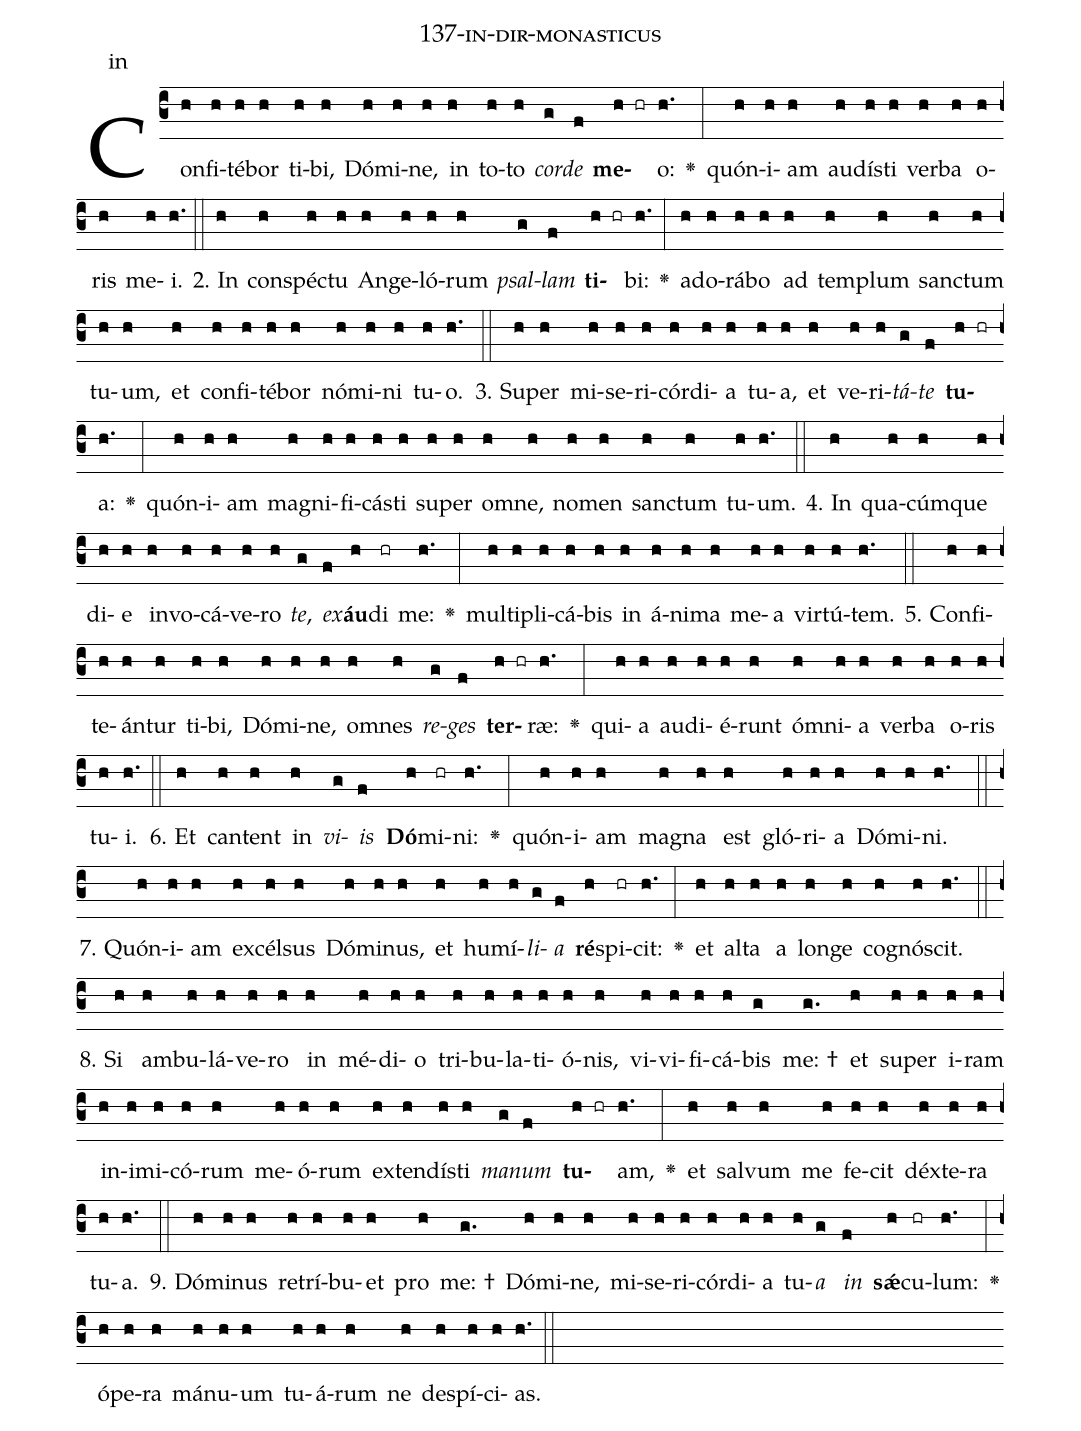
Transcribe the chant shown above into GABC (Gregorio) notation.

name: 137-in-dir-monasticus;
annotation: in;
%%
(c3)Con(h)fi(h)té(h)bor(h) ti(h)bi,(h) Dó(h)mi(h)ne,(h) in(h) to(h)to(h) <i>cor</i>(g)<i>de</i>(f) <b>me</b>(h hr)o:(h.) <v>\greheightstar</v>(:) quón(h)i(h)am(h) au(h)dís(h)ti(h) ver(h)ba(h) o(h)ris(h) me(h)i.(h.) (::)
2. In(h) con(h)spéc(h)tu(h) An(h)ge(h)ló(h)rum(h) <i>psal</i>(g)<i>lam</i>(f) <b>ti</b>(h hr)bi:(h.) <v>\greheightstar</v>(:) ad(h)o(h)rá(h)bo(h) ad(h) tem(h)plum(h) sanc(h)tum(h) tu(h)um,(h) et(h) con(h)fi(h)té(h)bor(h) nó(h)mi(h)ni(h) tu(h)o.(h.) (::)
3. Su(h)per(h) mi(h)se(h)ri(h)cór(h)di(h)a(h) tu(h)a,(h) et(h) ve(h)ri(h)<i>tá</i>(g)<i>te</i>(f) <b>tu</b>(h hr)a:(h.) <v>\greheightstar</v>(:) quón(h)i(h)am(h) ma(h)gni(h)fi(h)cás(h)ti(h) su(h)per(h) om(h)ne,(h) no(h)men(h) sanc(h)tum(h) tu(h)um.(h.) (::)
4. In(h) qua(h)cúm(h)que(h) di(h)e(h) in(h)vo(h)cá(h)ve(h)ro(h) <i>te</i>,(g) <i>ex</i>(f)<b>áu</b>(h)di(hr) me:(h.) <v>\greheightstar</v>(:) mul(h)ti(h)pli(h)cá(h)bis(h) in(h) á(h)ni(h)ma(h) me(h)a(h) vir(h)tú(h)tem.(h.) (::)
5. Con(h)fi(h)te(h)án(h)tur(h) ti(h)bi,(h) Dó(h)mi(h)ne,(h) om(h)nes(h) <i>re</i>(g)<i>ges</i>(f) <b>ter</b>(h hr)ræ:(h.) <v>\greheightstar</v>(:) qui(h)a(h) au(h)di(h)é(h)runt(h) óm(h)ni(h)a(h) ver(h)ba(h) o(h)ris(h) tu(h)i.(h.) (::)
6. Et(h) can(h)tent(h) in(h) <i>vi</i>(g)<i>is</i>(f) <b>Dó</b>(h)mi(hr)ni:(h.) <v>\greheightstar</v>(:) quón(h)i(h)am(h) ma(h)gna(h) est(h) gló(h)ri(h)a(h) Dó(h)mi(h)ni.(h.) (::)
7. Quón(h)i(h)am(h) ex(h)cél(h)sus(h) Dó(h)mi(h)nus,(h) et(h) hu(h)mí(h)<i>li</i>(g)<i>a</i>(f) <b>ré</b>(h)spi(hr)cit:(h.) <v>\greheightstar</v>(:) et(h) al(h)ta(h) a(h) lon(h)ge(h) co(h)gnó(h)scit.(h.) (::)
8. Si(h) am(h)bu(h)lá(h)ve(h)ro(h) in(h) mé(h)di(h)o(h) tri(h)bu(h)la(h)ti(h)ó(h)nis,(h) vi(h)vi(h)fi(h)cá(h)bis(g) me: †(g.) et(h) su(h)per(h) i(h)ram(h) in(h)i(h)mi(h)có(h)rum(h) me(h)ó(h)rum(h) ex(h)ten(h)dís(h)ti(h) <i>ma</i>(g)<i>num</i>(f) <b>tu</b>(h hr)am,(h.) <v>\greheightstar</v>(:) et(h) sal(h)vum(h) me(h) fe(h)cit(h) déx(h)te(h)ra(h) tu(h)a.(h.) (::)
9. Dó(h)mi(h)nus(h) re(h)trí(h)bu(h)et(h) pro(h) me: †(g.) Dó(h)mi(h)ne,(h) mi(h)se(h)ri(h)cór(h)di(h)a(h) tu(h)<i>a</i>(g) <i>in</i>(f) <b>sǽ</b>(h)cu(hr)lum:(h.) <v>\greheightstar</v>(:) ó(h)pe(h)ra(h) má(h)nu(h)um(h) tu(h)á(h)rum(h) ne(h) de(h)spí(h)ci(h)as.(h.) (::)
